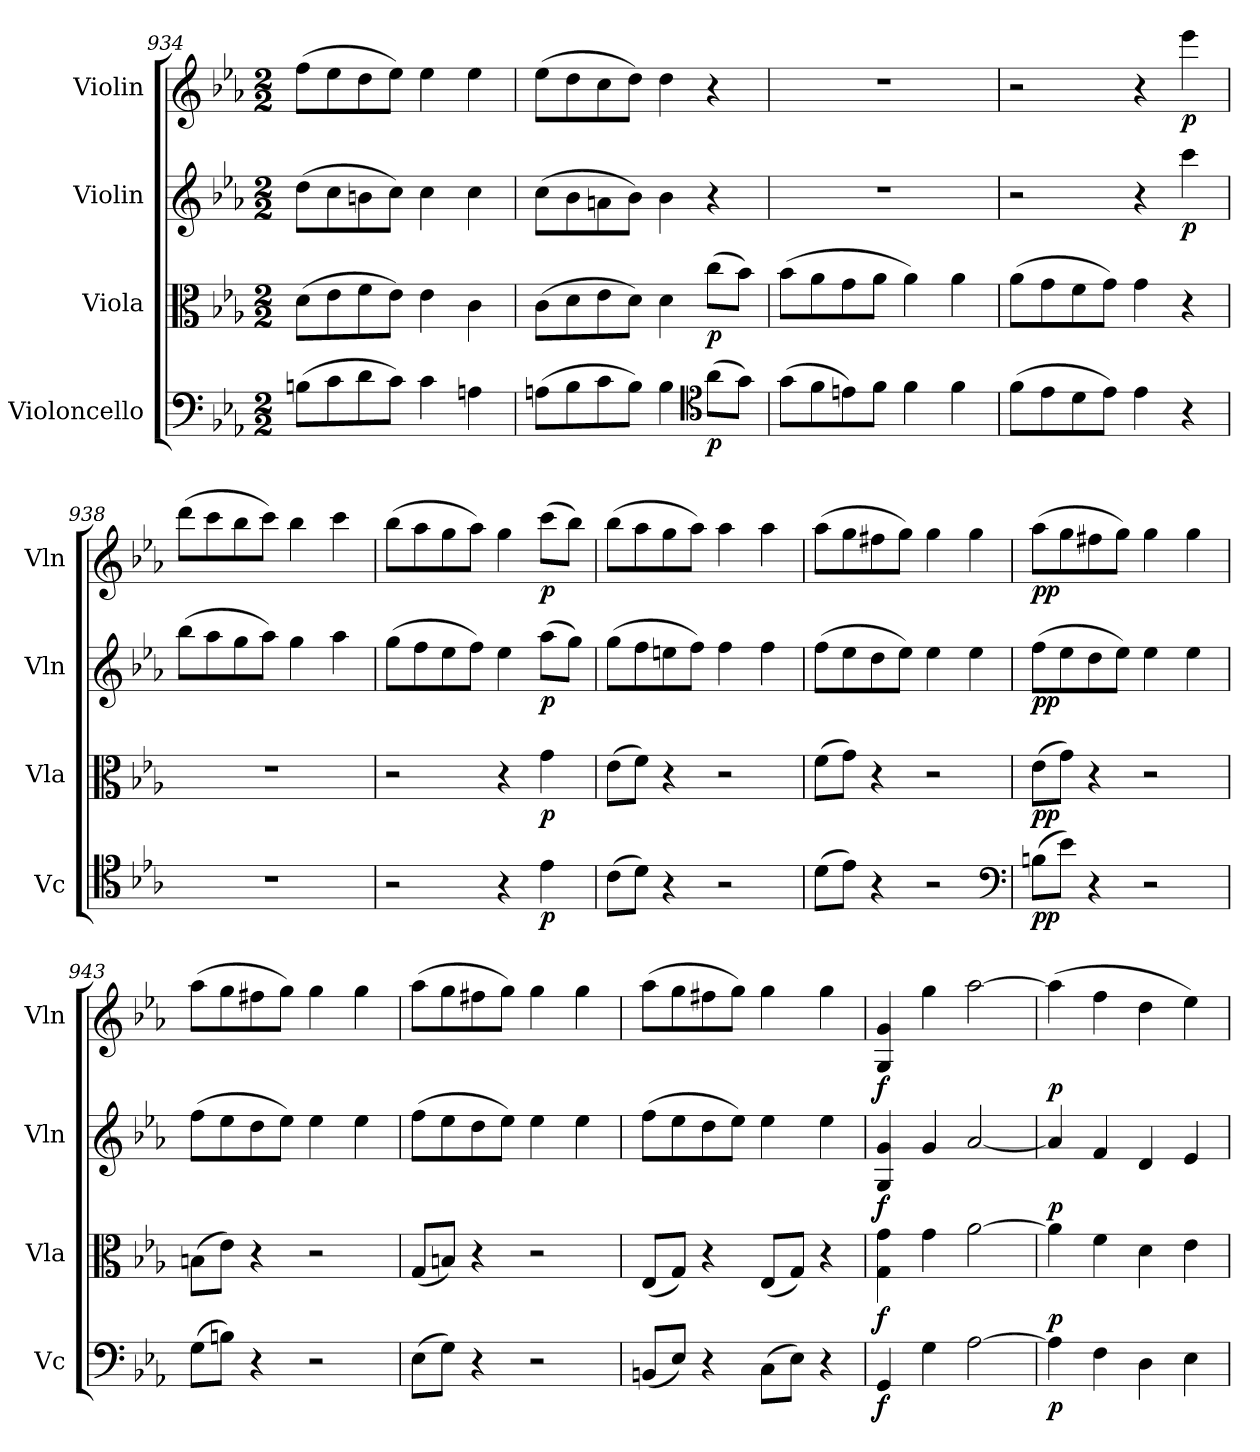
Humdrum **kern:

**kern	**dynam	**kern	**dynam	**kern	**dynam	**kern	**dynam
*part4	*part4	*part3	*part3	*part2	*part2	*part1	*part1
*staff4	*staff4	*staff3	*staff3	*staff2	*staff2	*staff1	*staff1
*I"Violoncello	*	*I"Viola	*	*I"Violin	*	*I"Violin	*
*I'Vc	*	*I'Vla	*	*I'Vln	*	*I'Vln	*
*clefF4	*	*clefC3	*	*clefG2	*	*clefG2	*
*k[b-e-a-]	*	*k[b-e-a-]	*	*k[b-e-a-]	*	*k[b-e-a-]	*
*E-:	*	*E-:	*	*E-:	*	*E-:	*
*M2/2	*	*M2/2	*	*M2/2	*	*M2/2	*
=934	=934	=934	=934	=934	=934	=934	=934
(8Bn\L	.	(8d\L	.	(8dd\L	.	(8ff\L	.
8c\	.	8e-\	.	8cc\	.	8ee-\	.
8d\	.	8f\	.	8bn\	.	8dd\	.
8c\J)	.	8e-\J)	.	8cc\J)	.	8ee-\J)	.
4c	.	4e-	.	4cc	.	4ee-	.
4An	.	4c	.	4cc	.	4ee-	.
=935	=935	=935	=935	=935	=935	=935	=935
(8An\L	.	(8c\L	.	(8cc\L	.	(8ee-\L	.
8B-\	.	8d\	.	8b-\	.	8dd\	.
8c\	.	8e-\	.	8an\	.	8cc\	.
8B-\J)	.	8d\J)	.	8b-\J)	.	8dd\J)	.
4B-	.	4d	.	4b-	.	4dd	.
*clefC4	*	*	*	*	*	*	*
(8a-\L	p	(8cc\L	p	4r	.	4r	.
8g\J)	.	8b-\J)	.	.	.	.	.
=936	=936	=936	=936	=936	=936	=936	=936
(8g\L	.	(8b-\L	.	1r	.	1r	.
8f\	.	8a-\	.	.	.	.	.
8en\)	.	8g\	.	.	.	.	.
8f\J	.	8a-\J	.	.	.	.	.
4f	.	4a-)	.	.	.	.	.
4f	.	4a-	.	.	.	.	.
=937	=937	=937	=937	=937	=937	=937	=937
(8f\L	.	(8a-\L	.	2r	.	2r	.
8e-\	.	8g\	.	.	.	.	.
8d\	.	8f\	.	.	.	.	.
8e-\J)	.	8g\J)	.	.	.	.	.
4e-	.	4g	.	4r	.	4r	.
4r	.	4r	.	4ccc	p	4eee-	p
=938	=938	=938	=938	=938	=938	=938	=938
1r	.	1r	.	(8bb-\L	.	(8ddd\L	.
.	.	.	.	8aa-\	.	8ccc\	.
.	.	.	.	8gg\	.	8bb-\	.
.	.	.	.	8aa-\J)	.	8ccc\J)	.
.	.	.	.	4gg	.	4bb-	.
.	.	.	.	4aa-	.	4ccc	.
=939	=939	=939	=939	=939	=939	=939	=939
2r	.	2r	.	(8gg\L	.	(8bb-\L	.
.	.	.	.	8ff\	.	8aa-\	.
.	.	.	.	8ee-\	.	8gg\	.
.	.	.	.	8ff\J)	.	8aa-\J)	.
4r	.	4r	.	4ee-	.	4gg	.
4e-	p	4g	p	(8aa-\L	p	(8ccc\L	p
.	.	.	.	8gg\J)	.	8bb-\J)	.
=940	=940	=940	=940	=940	=940	=940	=940
(8c\L	.	(8e-\L	.	(8gg\L	.	(8bb-\L	.
8d\J)	.	8f\J)	.	8ff\	.	8aa-\	.
4r	.	4r	.	8een\	.	8gg\	.
.	.	.	.	8ff\J)	.	8aa-\J)	.
2r	.	2r	.	4ff	.	4aa-	.
.	.	.	.	4ff	.	4aa-	.
=941	=941	=941	=941	=941	=941	=941	=941
(8d\L	.	(8f\L	.	(8ff\L	.	(8aa-\L	.
8e-\J)	.	8g\J)	.	8ee-\	.	8gg\	.
4r	.	4r	.	8dd\	.	8ff#X\	.
.	.	.	.	8ee-\J)	.	8gg\J)	.
2r	.	2r	.	4ee-	.	4gg	.
.	.	.	.	4ee-	.	4gg	.
*clefF4	*	*	*	*	*	*	*
=942	=942	=942	=942	=942	=942	=942	=942
(8Bn\L	pp	(8e-\L	pp	(8ff\L	pp	(8aa-\L	pp
8e-\J)	.	8g\J)	.	8ee-\	.	8gg\	.
4r	.	4r	.	8dd\	.	8ff#X\	.
.	.	.	.	8ee-\J)	.	8gg\J)	.
2r	.	2r	.	4ee-	.	4gg	.
.	.	.	.	4ee-	.	4gg	.
=943	=943	=943	=943	=943	=943	=943	=943
(8G\L	.	(8Bn\L	.	(8ff\L	.	(8aa-\L	.
8Bn\J)	.	8e-\J)	.	8ee-\	.	8gg\	.
4r	.	4r	.	8dd\	.	8ff#X\	.
.	.	.	.	8ee-\J)	.	8gg\J)	.
2r	.	2r	.	4ee-	.	4gg	.
.	.	.	.	4ee-	.	4gg	.
=944	=944	=944	=944	=944	=944	=944	=944
(8E-\L	.	(8G/L	.	(8ff\L	.	(8aa-\L	.
8G\J)	.	8Bn/J)	.	8ee-\	.	8gg\	.
4r	.	4r	.	8dd\	.	8ff#X\	.
.	.	.	.	8ee-\J)	.	8gg\J)	.
2r	.	2r	.	4ee-	.	4gg	.
.	.	.	.	4ee-	.	4gg	.
=945	=945	=945	=945	=945	=945	=945	=945
(8BBn/L	.	(8E-/L	.	(8ff\L	.	(8aa-\L	.
8E-/J)	.	8G/J)	.	8ee-\	.	8gg\	.
4r	.	4r	.	8dd\	.	8ff#X\	.
.	.	.	.	8ee-\J)	.	8gg\J)	.
(8C\L	.	(8E-/L	.	4ee-	.	4gg	.
8E-\J)	.	8G/J)	.	.	.	.	.
4r	.	4r	.	4ee-	.	4gg	.
=946	=946	=946	=946	=946	=946	=946	=946
4GG	f	4G 4g	f	4G 4g	f	4G 4g	f
4G	.	4g	.	4g	.	4gg	.
[2A-	.	[2a-	.	[2a-	.	[2aa-	.
=947	=947	=947	=947	=947	=947	=947	=947
4A-]	p	4a-]	p	4a-]	p	(4aa-]	p
4F	.	4f	.	4f	.	4ff	.
4D	.	4d	.	4d	.	4dd	.
4E-	.	4e-	.	4e-	.	4ee-)	.
=	=	=	=	=	=	=	=
*-	*-	*-	*-	*-	*-	*-	*-
